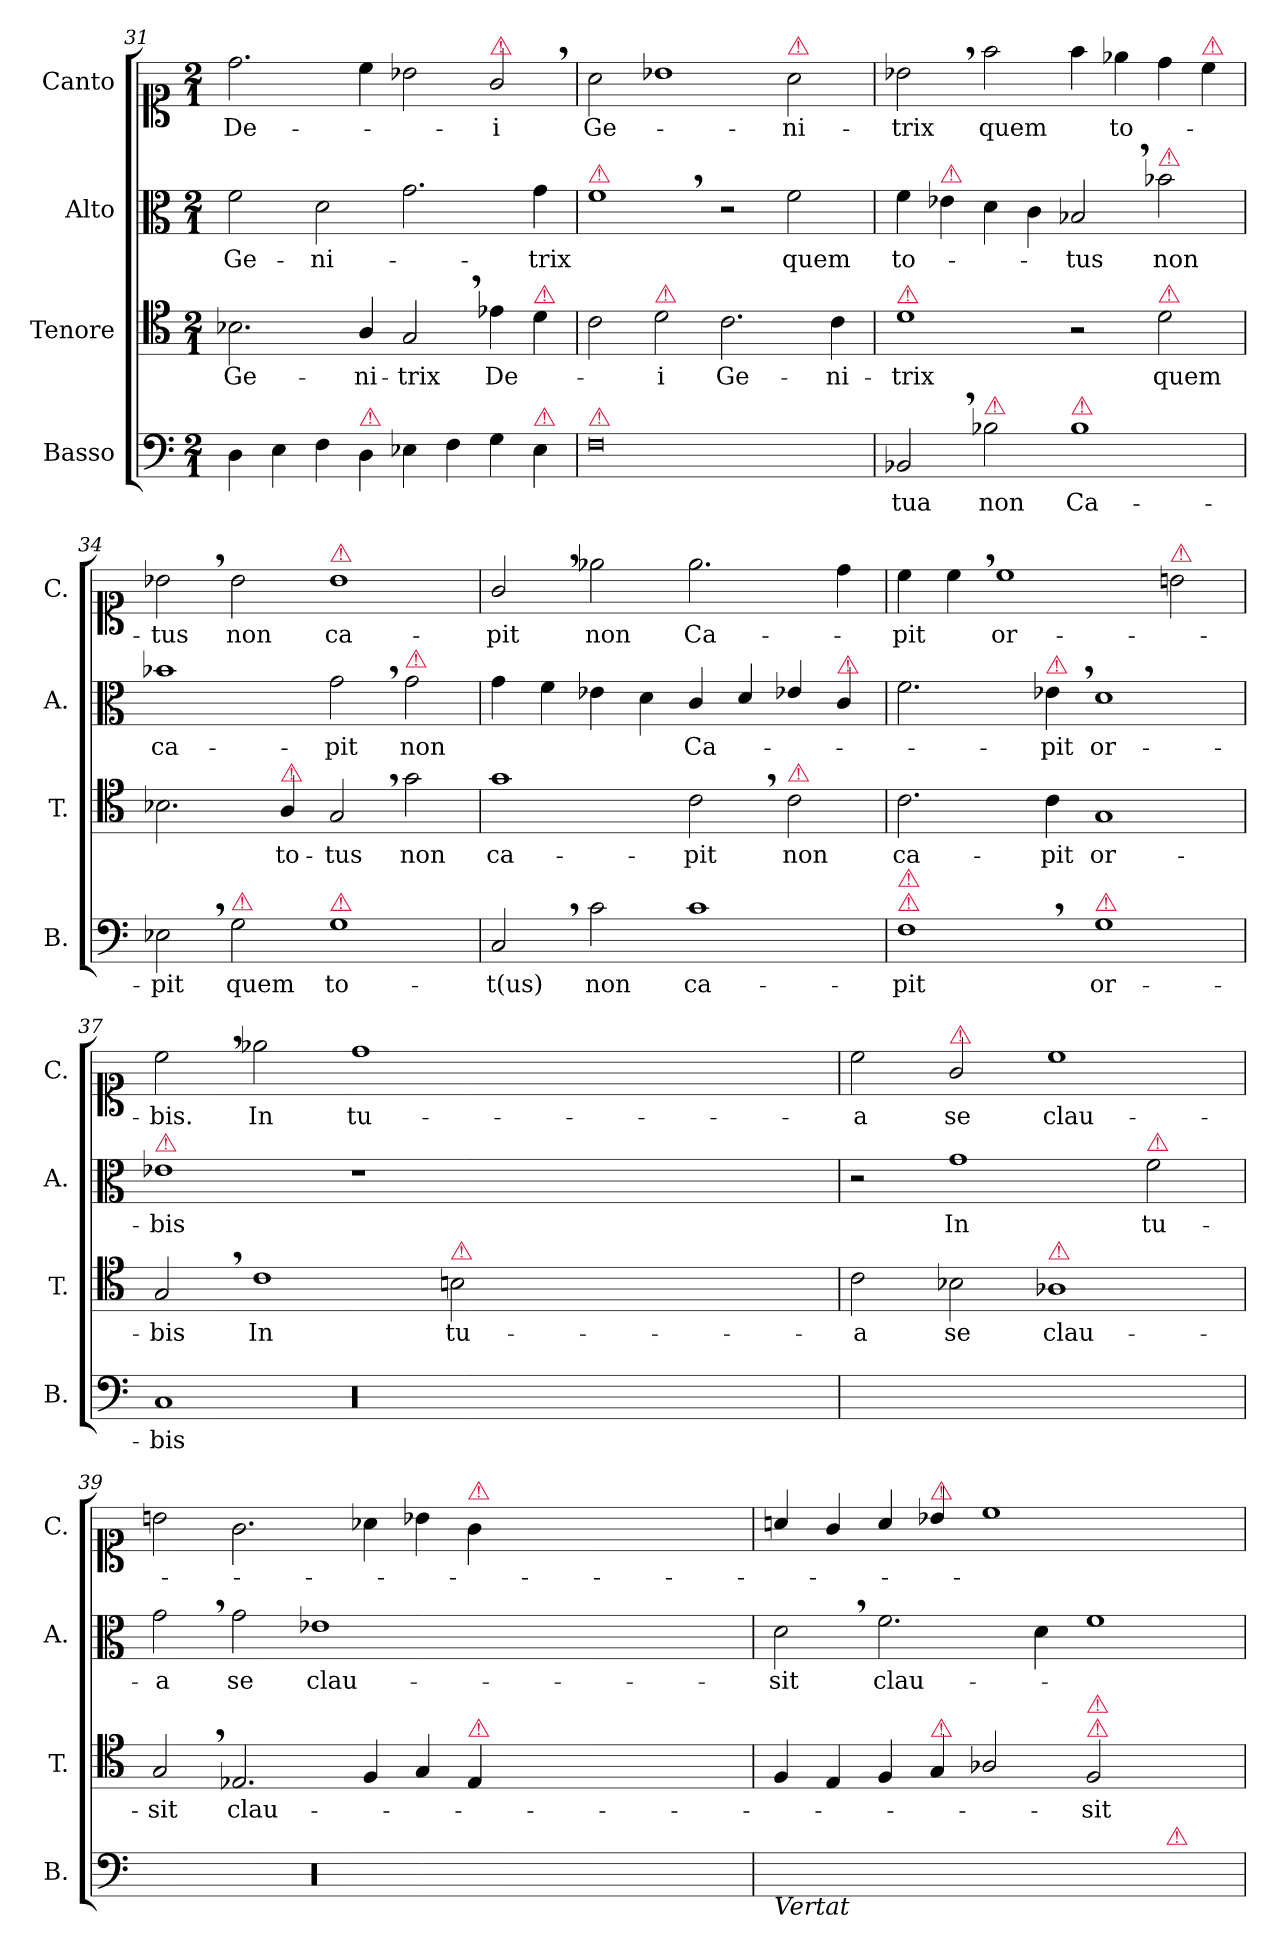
**kern	**text	**kern	**text	**kern	**text	**kern	**text
*part4	*part4	*part3	*part3	*part2	*part2	*part1	*part1
*staff4	*staff4	*staff3	*staff3	*staff2	*staff2	*staff1	*staff1
*I"Basso	*	*I"Tenore	*	*I"Alto	*	*I"Canto	*
*I'B.	*	*I'T.	*	*I'A.	*	*I'C.	*
*clefF4	*	*clefC4	*	*clefC3	*	*clefC1	*
*M2/1	*	*M2/1	*	*M2/1	*	*M2/1	*
=31	=31	=31	=31	=31	=31	=31	=31
4D\	.	2.B-X\	Ge-	2f\	Ge-	2.dd\	De-
4E\	.	.	.	.	.	.	.
4F\	.	.	.	2d\	-ni-	.	.
!LO:TX:a:color=crimson:t=⚠	!	!	!	!	!	!	!
4D\	.	4A/	-ni-	.	.	4cc\	.
4E-X\	.	2G,</	-trix	2.g\	.	2b-\	.
4F\	.	.	.	.	.	.	.
!	!	!	!	!	!	!LO:TX:a:color=crimson:t=⚠	!
4G\	.	4e-X\	De-	.	.	2g,</	-i
!	!	!LO:TX:a:color=crimson:t=⚠	!	!	!	!	!
!LO:TX:a:color=crimson:t=⚠	!	!	!	!	!	!	!
4E-\	.	4d\	.	4g\	-trix	.	.
=32	=32	=32	=32	=32	=32	=32	=32
!	!	!	!	!LO:TX:a:color=crimson:t=⚠	!	!	!
!LO:TX:a:color=crimson:t=⚠	!	!	!	!	!	!	!
0F\	.	2c\	.	1f,<\	.	2a\	Ge-
!	!	!LO:TX:a:color=crimson:t=⚠	!	!	!	!	!
.	.	2d\	-i	.	.	1b-\	.
.	.	2.c\	Ge-	2r	.	.	.
!	!	!	!	!	!	!LO:TX:a:color=crimson:t=⚠	!
.	.	.	.	2f\	quem	2a\	-ni-
.	.	4c\	-ni-	.	.	.	.
=33	=33	=33	=33	=33	=33	=33	=33
!	!	!LO:TX:a:color=crimson:t=⚠	!	!	!	!	!
2BB-,</	-tua	1d\	-trix	4f\	to-	2b-,\	-trix
!	!	!	!	!LO:TX:a:color=crimson:t=⚠	!	!	!
.	.	.	.	4e-X\	.	.	.
!LO:TX:a:color=crimson:t=⚠	!	!	!	!	!	!	!
2B-\	non	.	.	4d\	.	2ff\	quem
.	.	.	.	4c\	.	.	.
!LO:TX:a:color=crimson:t=⚠	!	!	!	!	!	!	!
1B-\	Ca-	2r	.	2B-,</	-tus	4ff\	.
.	.	.	.	.	.	4ee-X\	to-
!	!	!	!	!LO:TX:a:color=crimson:t=⚠	!	!	!
!	!	!LO:TX:a:color=crimson:t=⚠	!	!	!	!	!
.	.	2d\	quem	2b-\	non	4dd\	.
!	!	!	!	!	!	!LO:TX:a:color=crimson:t=⚠	!
.	.	.	.	.	.	4cc\	.
=34	=34	=34	=34	=34	=34	=34	=34
2E-X,<\	-pit	2.B-\	.	1b-\	ca-	2b-,\	-tus
!LO:TX:a:color=crimson:t=⚠	!	!	!	!	!	!	!
2G\	quem	.	.	.	.	2b-\	non
!	!	!LO:TX:a:color=crimson:t=⚠	!	!	!	!	!
.	.	4A/	to-	.	.	.	.
!	!	!	!	!	!	!LO:TX:a:color=crimson:t=⚠	!
!LO:TX:a:color=crimson:t=⚠	!	!	!	!	!	!	!
1G\	to-	2G,</	-tus	2g,\	-pit	1b-\	ca-
!	!	!	!	!LO:TX:a:color=crimson:t=⚠	!	!	!
.	.	2g\	non	2g\	non	.	.
=35	=35	=35	=35	=35	=35	=35	=35
2C,</	-t(us)	1g\	ca-	4g\	.	2g,</	-pit
.	.	.	.	4f\	.	.	.
2c\	non	.	.	4e-X\	.	2ee-X\	non
.	.	.	.	4d\	.	.	.
1c\	ca-	2c,<\	-pit	4c/	Ca-	2.ee-\	Ca-
.	.	.	.	4d/	.	.	.
!	!	!LO:TX:a:color=crimson:t=⚠	!	!	!	!	!
.	.	2c\	non	4e-X/	.	.	.
!	!	!	!	!LO:TX:a:color=crimson:t=⚠	!	!	!
.	.	.	.	4c/	.	4dd\	.
=36	=36	=36	=36	=36	=36	=36	=36
!LO:TX:a:color=crimson:t=⚠	!	!	!	!	!	!	!
!LO:TX:a:color=crimson:t=⚠	!	!	!	!	!	!	!
1F,<\	-pit	2.c\	ca-	2.f\	.	4cc\	-pit
.	.	.	.	.	.	4cc,\	.
.	.	.	.	.	.	1cc\	or-
!	!	!	!	!LO:TX:a:color=crimson:t=⚠	!	!	!
.	.	4c\	-pit	4e-X,<\	-pit	.	.
!LO:TX:a:color=crimson:t=⚠	!	!	!	!	!	!	!
1G\	or-	1G/	or-	1d\	or-	.	.
!	!	!	!	!	!	!LO:TX:a:color=crimson:t=⚠	!
.	.	.	.	.	.	2bn\	.
=37	=37	=37	=37	=37	=37	=37	=37
!	!	!	!	!LO:TX:a:color=crimson:t=⚠	!	!	!
1C/	-bis	2G,</	-bis	1e-X\	-bis	2cc,<\	-bis.
.	.	1c\	In	.	.	2ee-X\	In
00r	.	.	.	1r	.	1dd\	tu-
!	!	!LO:TX:a:color=crimson:t=⚠	!	!	!	!	!
.	.	2Bn\	tu-	.	.	.	.
.	.	0.ryy	.	0.ryy	.	0.ryy	.
=38	=38	=38	=38	=38	=38	=38	=38
0ryy	.	2c\	-a	2r	.	2cc\	-a
!	!	!	!	!	!	!LO:TX:a:color=crimson:t=⚠	!
.	.	2B-X\	se	1g\	In	2g/	se
!	!	!LO:TX:a:color=crimson:t=⚠	!	!	!	!	!
.	.	1A-X\	clau-	.	.	1cc\	clau-
!	!	!	!	!LO:TX:a:color=crimson:t=⚠	!	!	!
.	.	.	.	2f\	tu-	.	.
=39	=39	=39	=39	=39	=39	=39	=39
1ryy	.	2G,</	-sit	2g,\	-a	2bn\	.
.	.	2.E-X/	clau-	2g\	se	2.g\	.
00r	.	.	.	1e-X\	clau-	.	.
.	.	4F/	.	.	.	4a-X\	.
.	.	4G/	.	.	.	4b-X\	.
!	!	!	!	!	!	!LO:TX:a:color=crimson:t=⚠	!
!	!	!LO:TX:a:color=crimson:t=⚠	!	!	!	!	!
.	.	4E-/	.	.	.	4g\	.
.	.	0.ryy	.	0.ryy	.	0.ryy	.
=40	=40	=40	=40	=40	=40	=40	=40
!LO:TX:b:i:t=Vertat	!	!	!	!	!	!	!
0ryy	.	4F/	.	2d,\	-sit	4an/	.
.	.	4E/	.	.	.	4g/	.
.	.	4F/	.	2.f\	clau-	4a/	.
!	!	!	!	!	!	!LO:TX:a:color=crimson:t=⚠	!
!	!	!LO:TX:a:color=crimson:t=⚠	!	!	!	!	!
.	.	4G/	.	.	.	4b-/	.
.	.	2A-X/	.	.	.	1cc\	.
.	.	.	.	4d\	.	.	.
!	!	!LO:TX:a:color=crimson:t=⚠	!	!	!	!	!
!	!	!LO:TX:a:color=crimson:t=⚠	!	!	!	!	!
.	.	2F/	-sit	1f\	.	.	.
!LO:TX:a:color=crimson:t=⚠	!	!	!	!	!	!	!
2ryy	.	2ryy	.	.	.	2ryy	.
=	=	=	=	=	=	=	=
*-	*-	*-	*-	*-	*-	*-	*-
